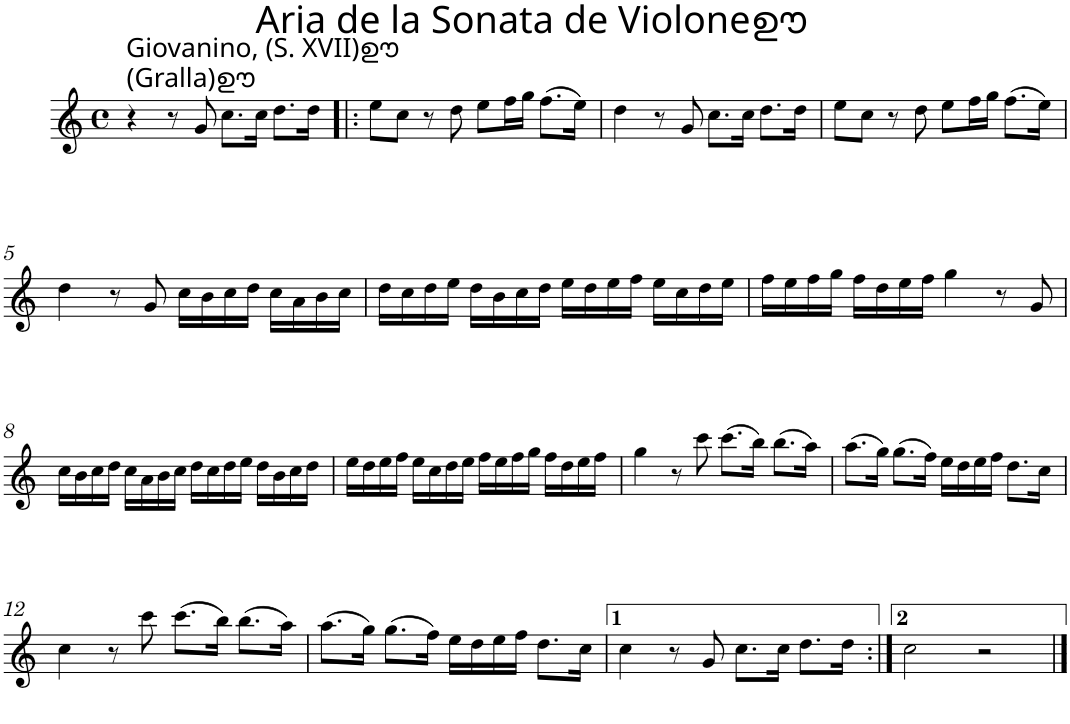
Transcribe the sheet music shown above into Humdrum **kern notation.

**kern
*part1
*staff1
*I"Tible
*clefG2
*k[]
*M4/4
*met(c)
=1
!LO:TX:a:t=(Gralla)ഊ
!LO:TX:a:t=Giovanino, (S. XVII)ഊ
4r
8r
8g/
8.cc\L
!LO:TX:a:t=Aria de la Sonata de Violoneഊ
16cc\Jk
8.dd\L
16dd\Jk
=2!|:
8ee\L
8cc\J
8r
8dd\
8ee\L
16ff\L
16gg\JJ
(>8.ff\L
16ee\Jk)
=3
4dd\
8r
8g/
8.cc\L
16cc\Jk
8.dd\L
16dd\Jk
=4
8ee\L
8cc\J
8r
8dd\
8ee\L
16ff\L
16gg\JJ
(>8.ff\L
16ee\Jk)
!!LO:LB:g=z
=5
4dd\
8r
8g/
16cc\LL
16b\
16cc\
16dd\JJ
16cc\LL
16a\
16b\
16cc\JJ
=6
16dd\LL
16cc\
16dd\
16ee\JJ
16dd\LL
16b\
16cc\
16dd\JJ
16ee\LL
16dd\
16ee\
16ff\JJ
16ee\LL
16cc\
16dd\
16ee\JJ
=7
16ff\LL
16ee\
16ff\
16gg\JJ
16ff\LL
16dd\
16ee\
16ff\JJ
4gg\
8r
8g/
!!LO:LB:g=z
=8
16cc\LL
16b\
16cc\
16dd\JJ
16cc\LL
16a\
16b\
16cc\JJ
16dd\LL
16cc\
16dd\
16ee\JJ
16dd\LL
16b\
16cc\
16dd\JJ
=9
16ee\LL
16dd\
16ee\
16ff\JJ
16ee\LL
16cc\
16dd\
16ee\JJ
16ff\LL
16ee\
16ff\
16gg\JJ
16ff\LL
16dd\
16ee\
16ff\JJ
=10
4gg\
8r
8ccc\
(>8.ccc\L
16bb\Jk)
(>8.bb\L
16aa\Jk)
=11
(>8.aa\L
16gg\Jk)
(>8.gg\L
16ff\Jk)
16ee\LL
16dd\
16ee\
16ff\JJ
8.dd\L
16cc\Jk
!!LO:LB:g=z
=12
4cc\
8r
8ccc\
(>8.ccc\L
16bb\Jk)
(>8.bb\L
16aa\Jk)
=13
(>8.aa\L
16gg\Jk)
(>8.gg\L
16ff\Jk)
16ee\LL
16dd\
16ee\
16ff\JJ
8.dd\L
16cc\Jk
=14
4cc\
8r
8g/
8.cc\L
16cc\Jk
8.dd\L
16dd\Jk
=15:|!
2cc\
2r
==
*-
